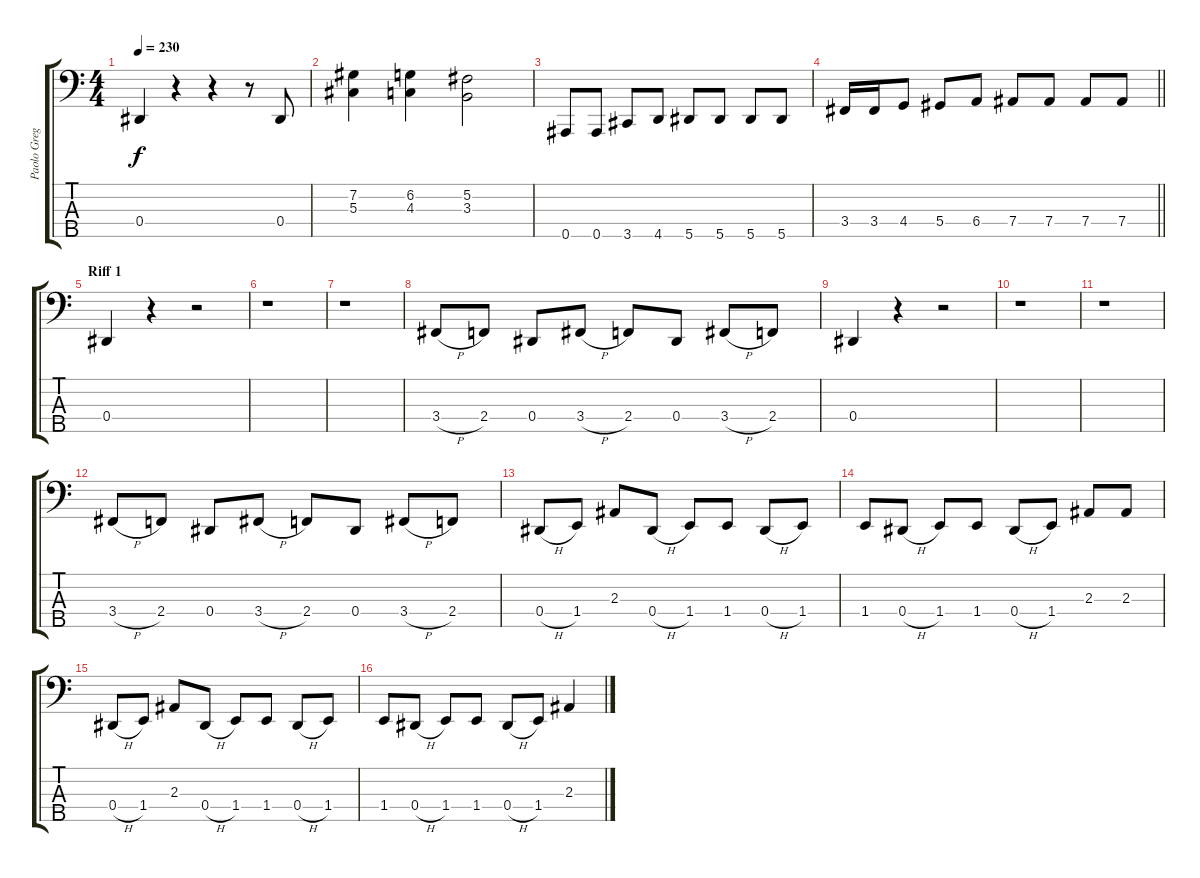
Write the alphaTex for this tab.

\track ("Paolo Gregoletto (Bass Guitar)" "Paolo Greg") {instrument electricbasspick}
\staff {score tabs}
\tuning (Gb2 Db2 Ab1 Eb1 Bb0) {hide}
\ts (4 4)
\tempo 230
\clef f4
\ks c
0.4.4{dy f} r.4 r.4 r.8 0.4.8 |
(7.2 5.3).4 (6.2 4.3).4 (5.2 3.3).2 |
0.5.8 0.5.8 3.5.8 4.5.8 5.5.8 5.5.8 5.5.8 5.5.8 |
\barLineRight lightlight
3.4.16 3.4.16 4.4.8 5.4.8 6.4.8 7.4.8 7.4.8 7.4.8 7.4.8 |
\section ("" "Riff 1")
0.4.4 r.4 r.2 |
r.1 |
r.1 |
3.4{h}.8 2.4.8 0.4.8 3.4{h}.8 2.4.8 0.4.8 3.4{h}.8 2.4.8 |
0.4.4 r.4 r.2 |
r.1 |
r.1 |
3.4{h}.8 2.4.8 0.4.8 3.4{h}.8 2.4.8 0.4.8 3.4{h}.8 2.4.8 |
0.4{h}.8 1.4.8 2.3.8 0.4{h}.8 1.4.8 1.4.8 0.4{h}.8 1.4.8 |
1.4.8 0.4{h}.8 1.4.8 1.4.8 0.4{h}.8 1.4.8 2.3.8 2.3.8 |
0.4{h}.8 1.4.8 2.3.8 0.4{h}.8 1.4.8 1.4.8 0.4{h}.8 1.4.8 |
1.4.8 0.4{h}.8 1.4.8 1.4.8 0.4{h}.8 1.4.8 2.3.4
